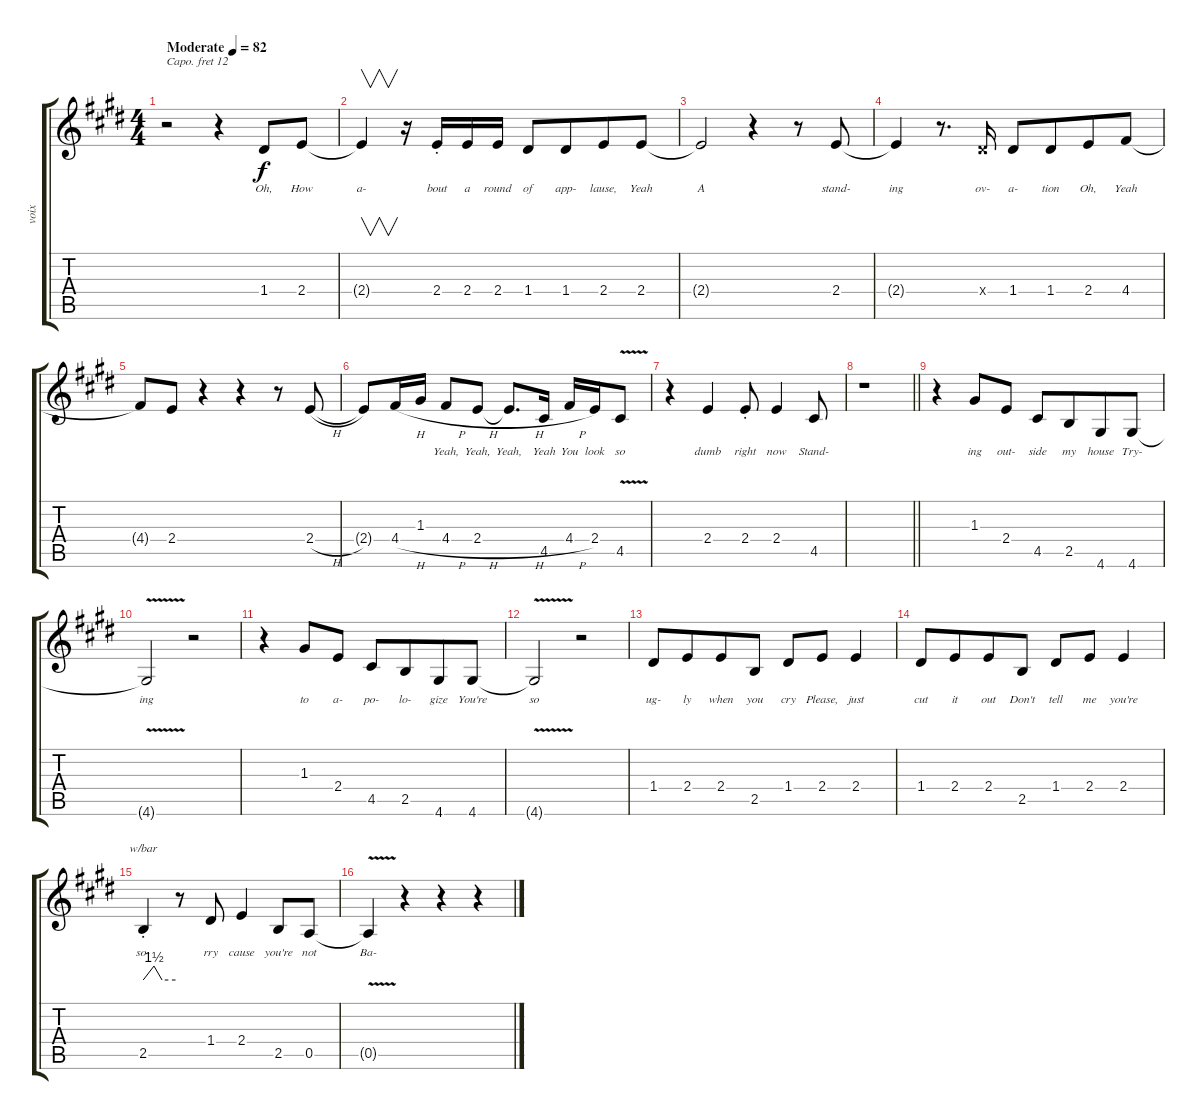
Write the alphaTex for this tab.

\track ("voix" "voix") {instrument voiceoohs}
\staff {score tabs}
\capo 12
\tuning (E4 B3 G3 D3 A2 E2) {hide}
\ts (4 4)
\tempo (82 "Moderate")
\clef g2
\ks e
r.2{dy f instrument voiceoohs} r.4 1.4.8{lyrics (0 "Oh,") lyrics (1 "") lyrics (2 "") lyrics (3 "") lyrics (4 "")} 2.4.8{lyrics (0 "How") lyrics (1 "") lyrics (2 "") lyrics (3 "") lyrics (4 "")} |
2.4{t}.4{v lyrics (0 "a-") lyrics (1 "") lyrics (2 "") lyrics (3 "") lyrics (4 "")} r.16 2.4{st}.16{lyrics (0 "bout") lyrics (1 "") lyrics (2 "") lyrics (3 "") lyrics (4 "")} 2.4.16{lyrics (0 "a") lyrics (1 "") lyrics (2 "") lyrics (3 "") lyrics (4 "")} 2.4.16{lyrics (0 "round") lyrics (1 "") lyrics (2 "") lyrics (3 "") lyrics (4 "")} 1.4.8{lyrics (0 "of") lyrics (1 "") lyrics (2 "") lyrics (3 "") lyrics (4 "")} 1.4.8{lyrics (0 "app-") lyrics (1 "") lyrics (2 "") lyrics (3 "") lyrics (4 "") beam merge} 2.4.8{lyrics (0 "lause,") lyrics (1 "") lyrics (2 "") lyrics (3 "") lyrics (4 "")} 2.4.8{lyrics (0 "Yeah") lyrics (1 "") lyrics (2 "") lyrics (3 "") lyrics (4 "")} |
2.4{t}.2{lyrics (0 "A") lyrics (1 "") lyrics (2 "") lyrics (3 "") lyrics (4 "")} r.4 r.8 2.4.8{lyrics (0 "stand-") lyrics (1 "") lyrics (2 "") lyrics (3 "") lyrics (4 "")} |
2.4{t}.4{lyrics (0 "ing") lyrics (1 "") lyrics (2 "") lyrics (3 "") lyrics (4 "")} r.8{d} 1.4{x}.16{lyrics (0 "ov-") lyrics (1 "") lyrics (2 "") lyrics (3 "") lyrics (4 "")} 1.4.8{lyrics (0 "a-") lyrics (1 "") lyrics (2 "") lyrics (3 "") lyrics (4 "")} 1.4.8{lyrics (0 "tion") lyrics (1 "") lyrics (2 "") lyrics (3 "") lyrics (4 "") beam merge} 2.4.8{lyrics (0 "Oh,") lyrics (1 "") lyrics (2 "") lyrics (3 "") lyrics (4 "")} 4.4.8{lyrics (0 "Yeah") lyrics (1 "") lyrics (2 "") lyrics (3 "") lyrics (4 "")} |
4.4{t}.8{lyrics (0 "") lyrics (1 "") lyrics (2 "") lyrics (3 "") lyrics (4 "")} 2.4.8{lyrics (0 "") lyrics (1 "") lyrics (2 "") lyrics (3 "") lyrics (4 "")} r.4 r.4 r.8 2.4{h}.8{lyrics (0 "") lyrics (1 "") lyrics (2 "") lyrics (3 "") lyrics (4 "")} |
2.4{t}.8{lyrics (0 "") lyrics (1 "") lyrics (2 "") lyrics (3 "") lyrics (4 "")} 4.4{h}.16{lyrics (0 "") lyrics (1 "") lyrics (2 "") lyrics (3 "") lyrics (4 "")} 1.3.16{lyrics (0 "") lyrics (1 "") lyrics (2 "") lyrics (3 "") lyrics (4 "")} 4.4{h}.8{lyrics (0 "Yeah,") lyrics (1 "") lyrics (2 "") lyrics (3 "") lyrics (4 "")} 2.4{h}.8{lyrics (0 "Yeah,") lyrics (1 "") lyrics (2 "") lyrics (3 "") lyrics (4 "")} 2.4{h t}.8{d lyrics (0 "Yeah,") lyrics (1 "") lyrics (2 "") lyrics (3 "") lyrics (4 "")} 4.5.16{lyrics (0 "Yeah") lyrics (1 "") lyrics (2 "") lyrics (3 "") lyrics (4 "")} 4.4{h}.16{lyrics (0 "You") lyrics (1 "") lyrics (2 "") lyrics (3 "") lyrics (4 "")} 2.4.16{lyrics (0 "look") lyrics (1 "") lyrics (2 "") lyrics (3 "") lyrics (4 "")} 4.5{v}.8{lyrics (0 "so") lyrics (1 "") lyrics (2 "") lyrics (3 "") lyrics (4 "")} |
r.4 2.4.4{lyrics (0 "dumb") lyrics (1 "") lyrics (2 "") lyrics (3 "") lyrics (4 "")} 2.4{st}.8{lyrics (0 "right") lyrics (1 "") lyrics (2 "") lyrics (3 "") lyrics (4 "")} 2.4.4{lyrics (0 "now") lyrics (1 "") lyrics (2 "") lyrics (3 "") lyrics (4 "")} 4.5.8{lyrics (0 "Stand-") lyrics (1 "") lyrics (2 "") lyrics (3 "") lyrics (4 "")} |
\barLineRight lightlight
r.1 |
r.4 1.3.8{lyrics (0 "ing") lyrics (1 "") lyrics (2 "") lyrics (3 "") lyrics (4 "")} 2.4.8{lyrics (0 "out-") lyrics (1 "") lyrics (2 "") lyrics (3 "") lyrics (4 "")} 4.5.8{lyrics (0 "side") lyrics (1 "") lyrics (2 "") lyrics (3 "") lyrics (4 "")} 2.5.8{lyrics (0 "my") lyrics (1 "") lyrics (2 "") lyrics (3 "") lyrics (4 "") beam merge} 4.6.8{lyrics (0 "house") lyrics (1 "") lyrics (2 "") lyrics (3 "") lyrics (4 "")} 4.6.8{lyrics (0 "Try-") lyrics (1 "") lyrics (2 "") lyrics (3 "") lyrics (4 "")} |
4.6{v t}.2{lyrics (0 "ing") lyrics (1 "") lyrics (2 "") lyrics (3 "") lyrics (4 "")} r.2 |
r.4 1.3.8{lyrics (0 "to") lyrics (1 "") lyrics (2 "") lyrics (3 "") lyrics (4 "")} 2.4.8{lyrics (0 "a-") lyrics (1 "") lyrics (2 "") lyrics (3 "") lyrics (4 "")} 4.5.8{lyrics (0 "po-") lyrics (1 "") lyrics (2 "") lyrics (3 "") lyrics (4 "")} 2.5.8{lyrics (0 "lo-") lyrics (1 "") lyrics (2 "") lyrics (3 "") lyrics (4 "") beam merge} 4.6.8{lyrics (0 "gize") lyrics (1 "") lyrics (2 "") lyrics (3 "") lyrics (4 "")} 4.6.8{lyrics (0 "You're") lyrics (1 "") lyrics (2 "") lyrics (3 "") lyrics (4 "")} |
4.6{v t}.2{lyrics (0 "so") lyrics (1 "") lyrics (2 "") lyrics (3 "") lyrics (4 "")} r.2 |
1.4.8{lyrics (0 "ug-") lyrics (1 "") lyrics (2 "") lyrics (3 "") lyrics (4 "")} 2.4.8{lyrics (0 "ly") lyrics (1 "") lyrics (2 "") lyrics (3 "") lyrics (4 "") beam merge} 2.4.8{lyrics (0 "when") lyrics (1 "") lyrics (2 "") lyrics (3 "") lyrics (4 "")} 2.5.8{lyrics (0 "you") lyrics (1 "") lyrics (2 "") lyrics (3 "") lyrics (4 "")} 1.4.8{lyrics (0 "cry") lyrics (1 "") lyrics (2 "") lyrics (3 "") lyrics (4 "")} 2.4.8{lyrics (0 "Please,") lyrics (1 "") lyrics (2 "") lyrics (3 "") lyrics (4 "")} 2.4.4{lyrics (0 "just") lyrics (1 "") lyrics (2 "") lyrics (3 "") lyrics (4 "")} |
1.4.8{lyrics (0 "cut") lyrics (1 "") lyrics (2 "") lyrics (3 "") lyrics (4 "")} 2.4.8{lyrics (0 "it") lyrics (1 "") lyrics (2 "") lyrics (3 "") lyrics (4 "") beam merge} 2.4.8{lyrics (0 "out") lyrics (1 "") lyrics (2 "") lyrics (3 "") lyrics (4 "")} 2.5.8{lyrics (0 "Don't") lyrics (1 "") lyrics (2 "") lyrics (3 "") lyrics (4 "")} 1.4.8{lyrics (0 "tell") lyrics (1 "") lyrics (2 "") lyrics (3 "") lyrics (4 "")} 2.4.8{lyrics (0 "me") lyrics (1 "") lyrics (2 "") lyrics (3 "") lyrics (4 "")} 2.4.4{lyrics (0 "you're") lyrics (1 "") lyrics (2 "") lyrics (3 "") lyrics (4 "")} |
2.5{st}.4{tbe (custom default 0 0 20 6 35 0 60 0) lyrics (0 "so-") lyrics (1 "") lyrics (2 "") lyrics (3 "") lyrics (4 "")} r.8 1.4.8{lyrics (0 "rry") lyrics (1 "") lyrics (2 "") lyrics (3 "") lyrics (4 "")} 2.4.4{lyrics (0 "cause") lyrics (1 "") lyrics (2 "") lyrics (3 "") lyrics (4 "")} 2.5.8{lyrics (0 "you're") lyrics (1 "") lyrics (2 "") lyrics (3 "") lyrics (4 "")} 0.5.8{lyrics (0 "not") lyrics (1 "") lyrics (2 "") lyrics (3 "") lyrics (4 "")} |
0.5{v t}.4{lyrics (0 "Ba-") lyrics (1 "") lyrics (2 "") lyrics (3 "") lyrics (4 "")} r.4 r.4 r.4
